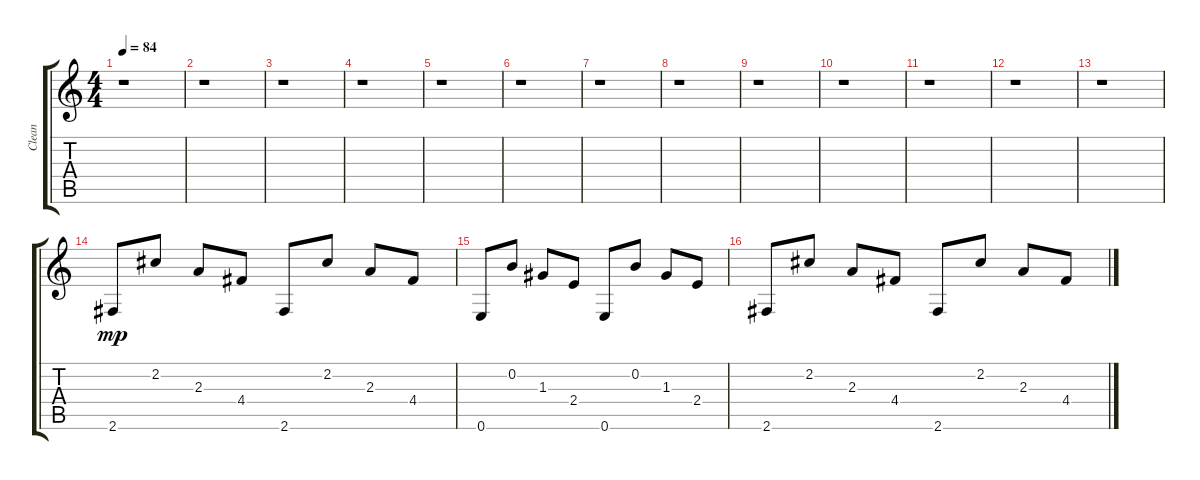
\track ("Clean" "Clean") {instrument electricguitarclean}
\staff {score tabs}
\tuning (E4 B3 G3 D3 A2 E2) {hide}
\ts (4 4)
\tempo 84
\clef g2
\ks c
r.1{dy mp} |
r.1 |
r.1 |
r.1 |
r.1 |
r.1 |
r.1 |
r.1 |
r.1 |
r.1 |
r.1 |
r.1 |
r.1 |
2.6.8 2.2.8 2.3.8 4.4.8 2.6.8 2.2.8 2.3.8 4.4.8 |
0.6.8 0.2.8 1.3.8 2.4.8 0.6.8 0.2.8 1.3.8 2.4.8 |
2.6.8 2.2.8 2.3.8 4.4.8 2.6.8 2.2.8 2.3.8 4.4.8
